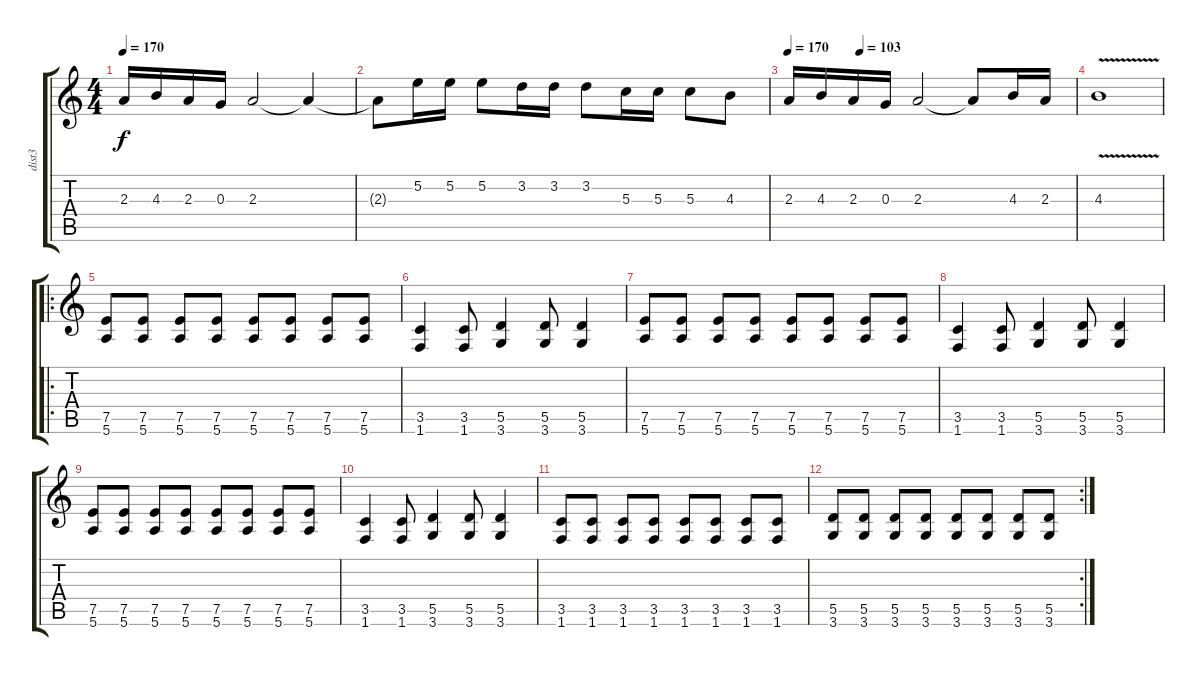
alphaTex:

\track ("dist3" "dist3") {instrument distortionguitar}
\staff {score tabs}
\tuning (E4 B3 G3 D3 A2 E2) {hide}
\ts (4 4)
\tempo 170
\clef g2
\ks c
2.3.16{dy f} 4.3.16 2.3.16 0.3.16 2.3.2 2.3{t}.4 |
2.3{t}.8 5.2.16 5.2.16 5.2.8 3.2.16 3.2.16 3.2.8 5.3.16 5.3.16 5.3.8 4.3.8 |
\tempo 170
\tempo (103 0.25)
2.3.16 4.3.16 2.3.16 0.3.16 2.3.2 2.3{t}.8 4.3.16 2.3.16 |
4.3{v}.1 |
\ro
(7.5 5.6).8 (7.5 5.6).8 (7.5 5.6).8 (7.5 5.6).8 (7.5 5.6).8 (7.5 5.6).8 (7.5 5.6).8 (7.5 5.6).8 |
(3.5 1.6).4 (3.5 1.6).8 (5.5 3.6).4 (5.5 3.6).8 (5.5 3.6).4 |
(7.5 5.6).8 (7.5 5.6).8 (7.5 5.6).8 (7.5 5.6).8 (7.5 5.6).8 (7.5 5.6).8 (7.5 5.6).8 (7.5 5.6).8 |
(3.5 1.6).4 (3.5 1.6).8 (5.5 3.6).4 (5.5 3.6).8 (5.5 3.6).4 |
(7.5 5.6).8 (7.5 5.6).8 (7.5 5.6).8 (7.5 5.6).8 (7.5 5.6).8 (7.5 5.6).8 (7.5 5.6).8 (7.5 5.6).8 |
(3.5 1.6).4 (3.5 1.6).8 (5.5 3.6).4 (5.5 3.6).8 (5.5 3.6).4 |
(3.5 1.6).8 (3.5 1.6).8 (3.5 1.6).8 (3.5 1.6).8 (3.5 1.6).8 (3.5 1.6).8 (3.5 1.6).8 (3.5 1.6).8 |
\rc 2
(5.5 3.6).8 (5.5 3.6).8 (5.5 3.6).8 (5.5 3.6).8 (5.5 3.6).8 (5.5 3.6).8 (5.5 3.6).8 (5.5 3.6).8
